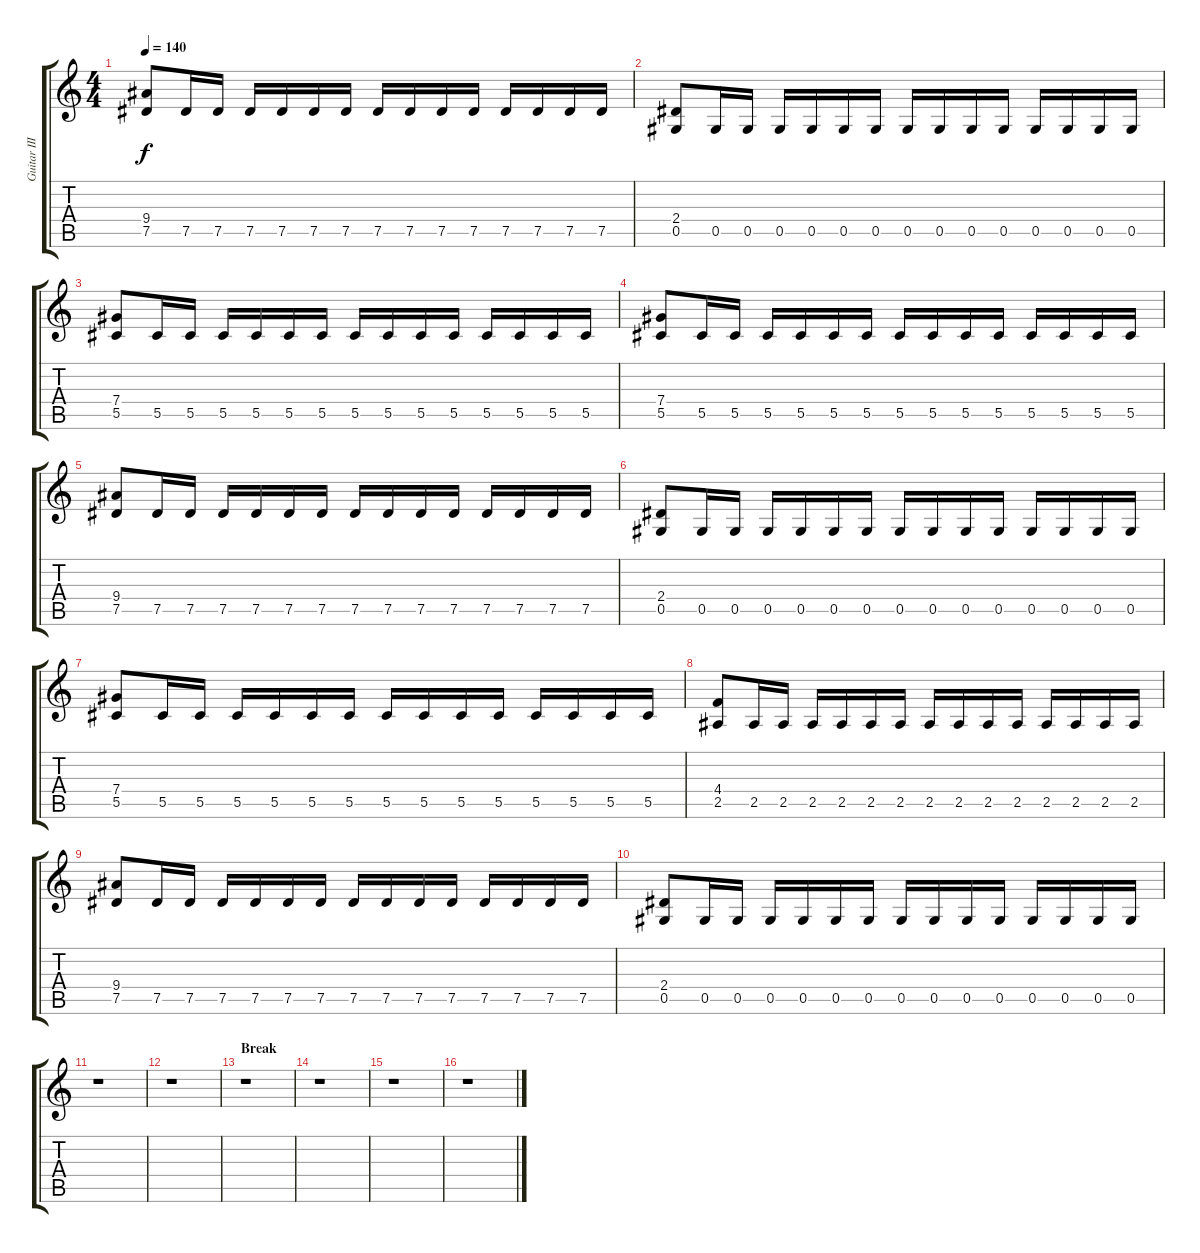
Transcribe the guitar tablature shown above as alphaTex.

\track ("Guitar III" "Guitar III") {instrument distortionguitar}
\staff {score tabs}
\tuning (Eb4 Bb3 Gb3 Db3 Ab2 Eb2) {hide}
\ts (4 4)
\tempo 140
\clef g2
\ks c
(9.4 7.5).8{dy f} 7.5.16 7.5.16 7.5.16 7.5.16 7.5.16 7.5.16 7.5.16 7.5.16 7.5.16 7.5.16 7.5.16 7.5.16 7.5.16 7.5.16 |
(2.4 0.5).8 0.5.16 0.5.16 0.5.16 0.5.16 0.5.16 0.5.16 0.5.16 0.5.16 0.5.16 0.5.16 0.5.16 0.5.16 0.5.16 0.5.16 |
(7.4 5.5).8 5.5.16 5.5.16 5.5.16 5.5.16 5.5.16 5.5.16 5.5.16 5.5.16 5.5.16 5.5.16 5.5.16 5.5.16 5.5.16 5.5.16 |
(7.4 5.5).8 5.5.16 5.5.16 5.5.16 5.5.16 5.5.16 5.5.16 5.5.16 5.5.16 5.5.16 5.5.16 5.5.16 5.5.16 5.5.16 5.5.16 |
(9.4 7.5).8 7.5.16 7.5.16 7.5.16 7.5.16 7.5.16 7.5.16 7.5.16 7.5.16 7.5.16 7.5.16 7.5.16 7.5.16 7.5.16 7.5.16 |
(2.4 0.5).8 0.5.16 0.5.16 0.5.16 0.5.16 0.5.16 0.5.16 0.5.16 0.5.16 0.5.16 0.5.16 0.5.16 0.5.16 0.5.16 0.5.16 |
(7.4 5.5).8 5.5.16 5.5.16 5.5.16 5.5.16 5.5.16 5.5.16 5.5.16 5.5.16 5.5.16 5.5.16 5.5.16 5.5.16 5.5.16 5.5.16 |
\section ("" "")
(4.4 2.5).8 2.5.16 2.5.16 2.5.16 2.5.16 2.5.16 2.5.16 2.5.16 2.5.16 2.5.16 2.5.16 2.5.16 2.5.16 2.5.16 2.5.16 |
(9.4 7.5).8 7.5.16 7.5.16 7.5.16 7.5.16 7.5.16 7.5.16 7.5.16 7.5.16 7.5.16 7.5.16 7.5.16 7.5.16 7.5.16 7.5.16 |
(2.4 0.5).8 0.5.16 0.5.16 0.5.16 0.5.16 0.5.16 0.5.16 0.5.16 0.5.16 0.5.16 0.5.16 0.5.16 0.5.16 0.5.16 0.5.16 |
r.1 |
r.1 |
\section ("" "Break")
r.1 |
r.1 |
r.1 |
r.1
